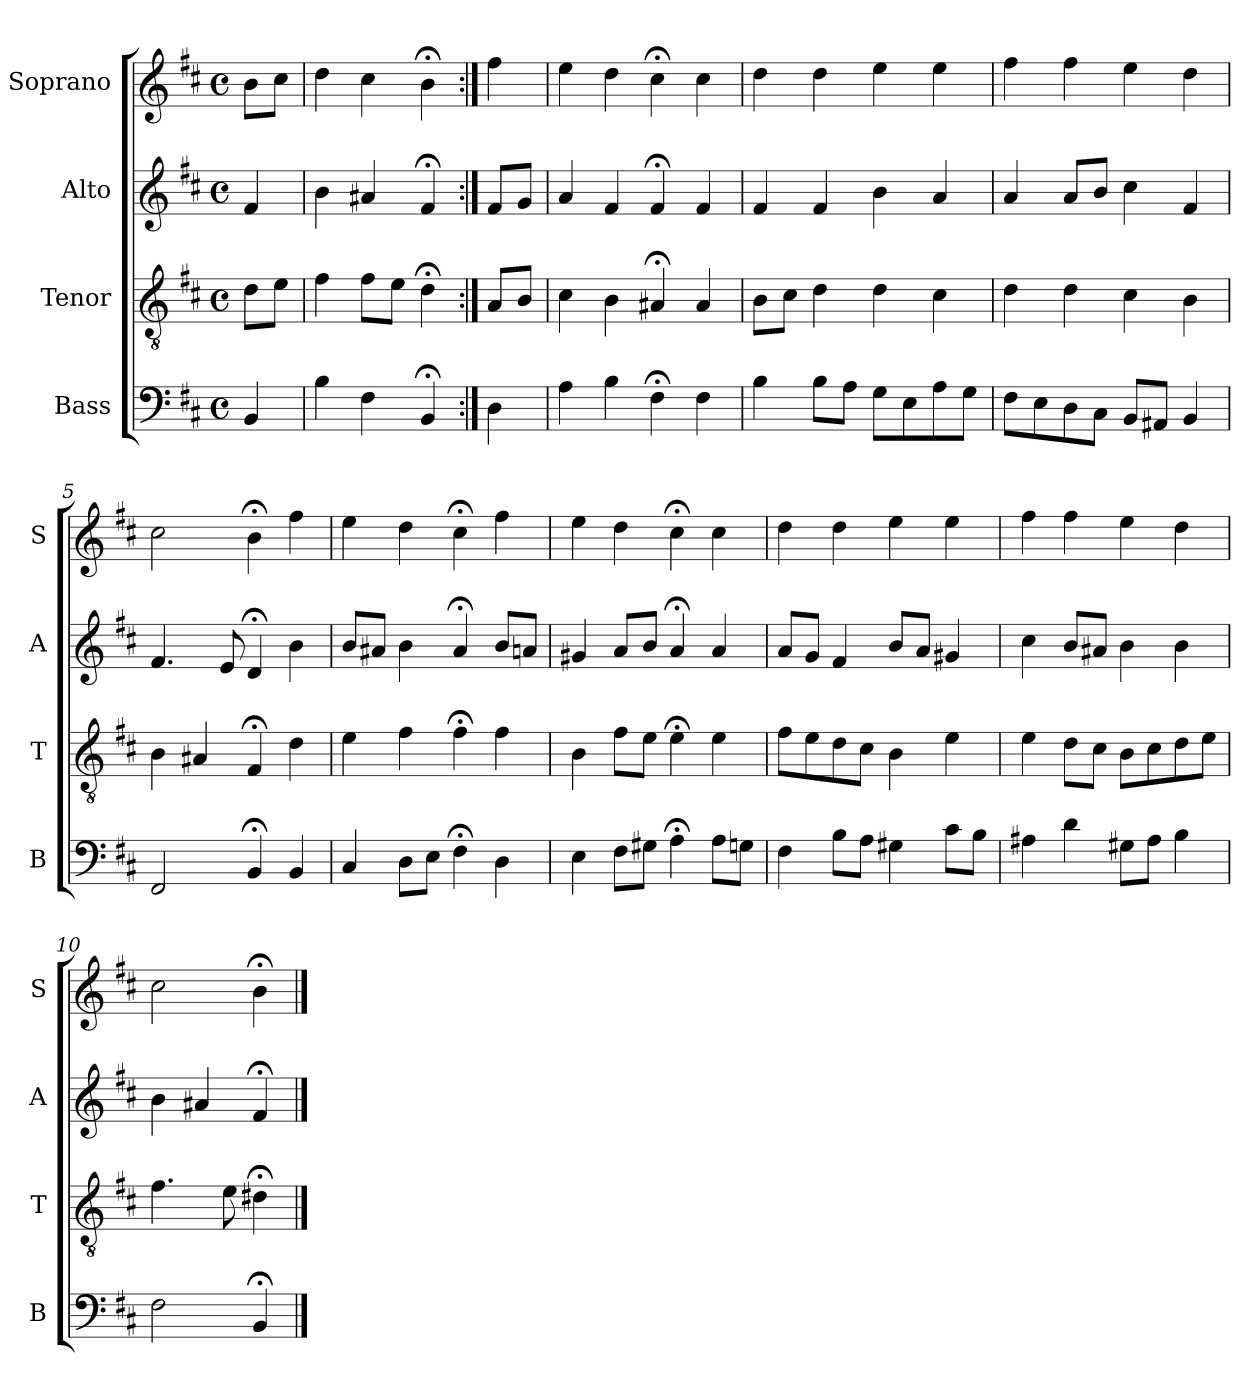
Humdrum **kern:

**kern	**kern	**kern	**kern
*part4	*part3	*part2	*part1
*staff4	*staff3	*staff2	*staff1
*I"Bass	*I"Tenor	*I"Alto	*I"Soprano
*I'B	*I'T	*I'A	*I'S
*clefF4	*clefGv2	*clefG2	*clefG2
*k[f#c#]	*k[f#c#]	*k[f#c#]	*k[f#c#]
*b:	*b:	*b:	*b:
*M4/4	*M4/4	*M4/4	*M4/4
*met(c)	*met(c)	*met(c)	*met(c)
*MM100	*MM100	*MM100	*MM100
=	=	=	=
4BB	8dL	4f#	8bL
.	8eJ	.	8cc#J
=1	=1	=1	=1
4B	4f#	4b	4dd
4F#	8f#L	4a#X	4cc#
.	8eJ	.	.
4BB;<	4d;<	4f#;<	4b;<
=:|!	=:|!	=:|!	=:|!
4D	8AL	8f#L	4ff#
.	8BJ	8gJ	.
=2	=2	=2	=2
4A	4c#	4a	4ee
4B	4B	4f#	4dd
4F#;<i	4A#X;<i	4f#;<	4cc#;<
4F#i	4A#i	4f#	4cc#
=3	=3	=3	=3
4Bi	8BiL	4f#	4dd
.	8c#J	.	.
8BL	4d	4f#	4dd
8AJ	.	.	.
8GL	4d	4b	4ee
8E	.	.	.
8A	4c#	4a	4ee
8GJ	.	.	.
=4	=4	=4	=4
8F#L	4d	4a	4ff#
8E	.	.	.
8D	4d	8aL	4ff#
8C#J	.	8bJ	.
8BBL	4c#	4cc#	4ee
8AA#XJ	.	.	.
4BB	4B	4f#	4dd
=5	=5	=5	=5
2FF#	4B	4.f#	2cc#
.	4A#X	.	.
.	.	8e	.
4BB;<	4F#;<	4d;<	4b;<
4BB	4d	4b	4ff#
=6	=6	=6	=6
4C#	4e	8bL	4ee
.	.	8a#XJ	.
8DL	4f#	4b	4dd
8EJ	.	.	.
4F#;<	4f#;<	4a#;<	4cc#;<
4D	4f#	8bL	4ff#
.	.	8anJ	.
=7	=7	=7	=7
4E	4B	4g#X	4ee
8F#L	8f#L	8aL	4dd
8G#XJ	8eJ	8bJ	.
4A;<	4e;<	4a;<	4cc#;<
8AL	4e	4a	4cc#
8GnJ	.	.	.
=8	=8	=8	=8
4F#	8f#L	8aL	4dd
.	8e	8gJ	.
8BL	8d	4f#	4dd
8AJ	8c#J	.	.
4G#X	4B	8bL	4ee
.	.	8aJ	.
8c#L	4e	4g#X	4ee
8BJ	.	.	.
=9	=9	=9	=9
4A#X	4e	4cc#	4ff#
4d	8dL	8bL	4ff#
.	8c#J	8a#XJ	.
8G#XL	8BL	4b	4ee
8A#J	8c#	.	.
4B	8d	4b	4dd
.	8eJ	.	.
=10	=10	=10	=10
2F#	4.f#	4b	2cc#
.	.	4a#X	.
.	8e	.	.
4BB;<	4d#X;<	4f#;<	4b;<
==	==	==	==
*-	*-	*-	*-
